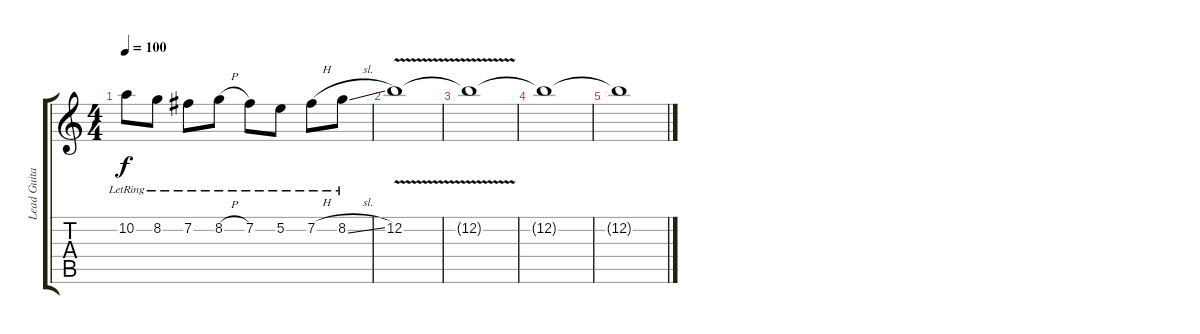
\track ("Lead Guitar" "Lead Guita") {instrument distortionguitar}
\staff {score tabs}
\tuning (E4 B3 G3 D3 A2 D2) {hide}
\ts (4 4)
\tempo 100
\clef g2
\ks c
10.2{lr}.8{dy f} 8.2{lr}.8 7.2{lr}.8 8.2{h lr}.8 7.2{lr}.8 5.2{lr}.8 7.2{h lr}.8 8.2{sl lr}.8 |
12.2{v}.1 |
12.2{t}.1 |
12.2{t}.1 |
12.2{t}.1
